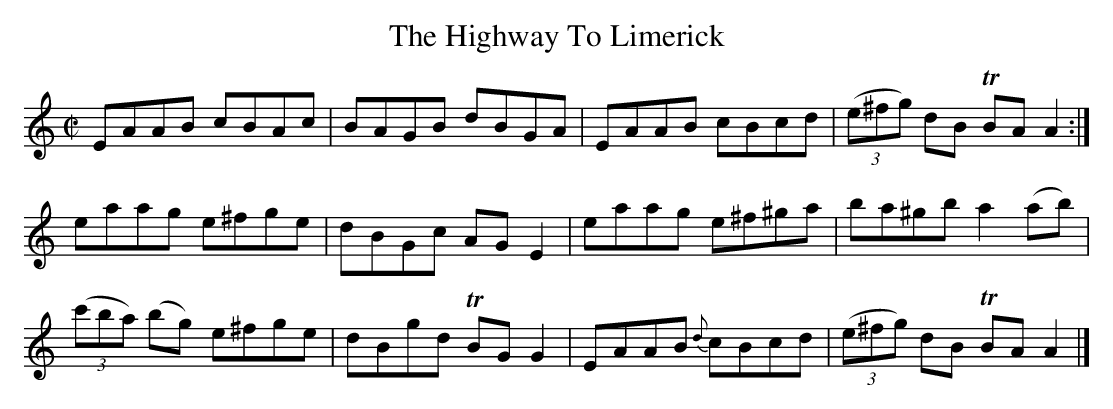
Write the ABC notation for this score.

X:1
T: The Highway To Limerick
M: C|
L: 1/8
K: Am
EAAB          cBAc  | BAGB  dBGA  | EAAB    cBcd | ((3e^fg) dB TBA A2 :|
eaag          e^fge | dBGc  AG E2 | eaag  e^f^ga | ba^gb a2 (ab) |
((3c'ba) (bg) e^fge | dBgd TBG G2 | EAAB {d}cBcd | ((3e^fg) dB TBA A2 |]
